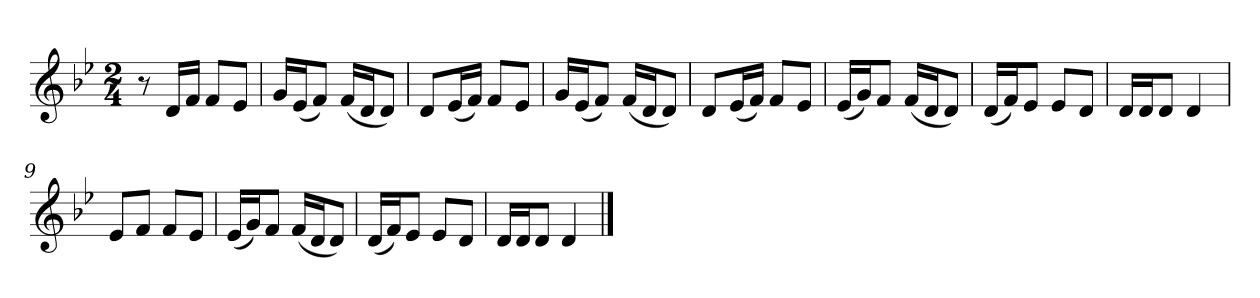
**kern
*part1
*staff1
*clefG2
*k[b-e-]
*B-:
*M2/4
*MM88
=1
8r
16d/LL
16f/JJ
8f/L
8e-/J
=2
16g/LL
(16e-/J
8f/J)
(16f/LL
16d/J
8d/J)
=3
8d/L
(16e-/L
16f/JJ)
8f/L
8e-/J
=4
16g/LL
(16e-/J
8f/J)
(16f/LL
16d/J
8d/J)
!!LO:LB:g=z
=5
8d>/L
(16e-/L
16f/JJ)
8f/L
8e-/J
=6
(16e-/LL
16g/J)
8f/J
(16f/LL
16d/J
8d/J)
=7
(16d/LL
16f/J)
8e-/J
8e-/L
8d/J
=8
16d/LL
16d/J
8d/J
4d/
!!LO:LB:g=z
=9
8e->/L
8f/J
8f/L
8e-/J
=10
(16e-/LL
16g/J)
8f/J
(16f/LL
16d/J
8d/J)
=11
(16d/LL
16f/J)
8e-/J
8e-/L
8d/J
=12
16d/LL
16d/J
8d/J
4d/
==
*-
